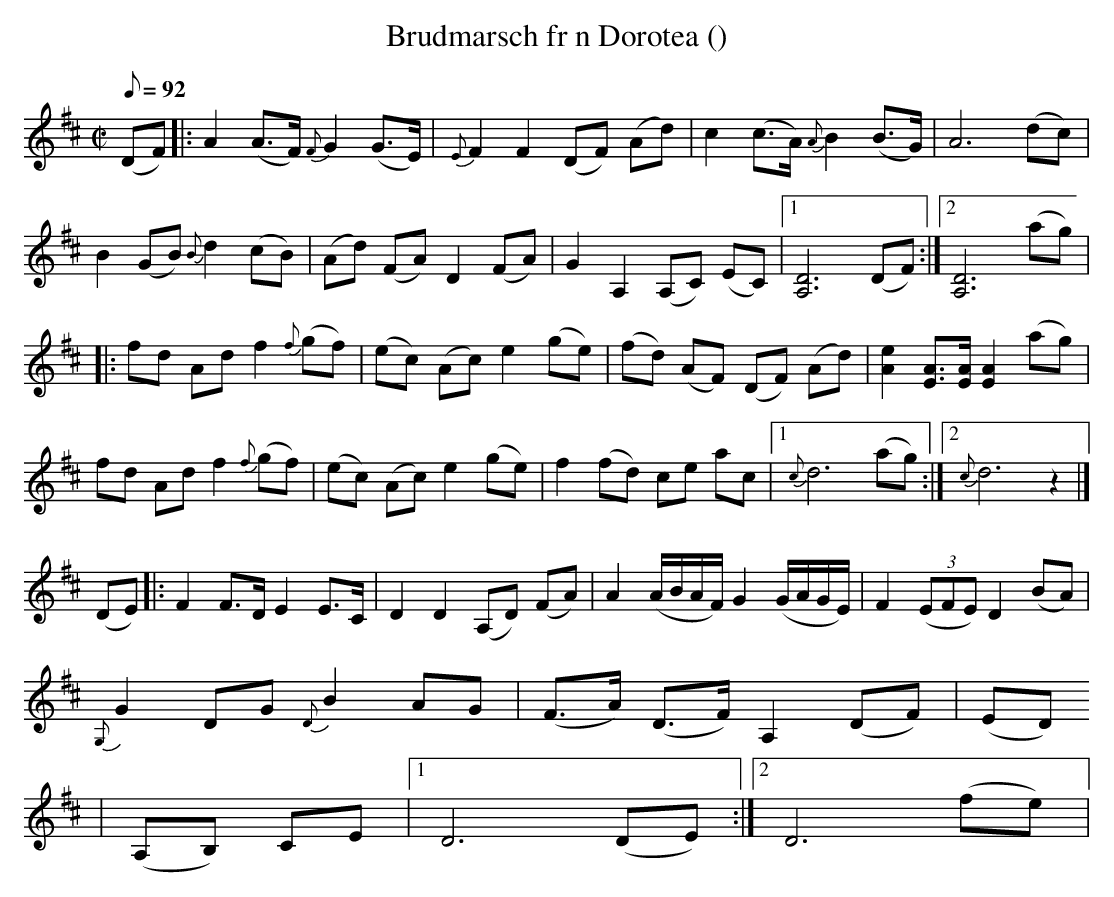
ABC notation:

X:1
T: Brudmarsch fr n Dorotea ()
M: C|
L: 1/8
K: D
Q: 92
v:1
(DF) |: A2(A>F) {F}G2(G>E) | {E}F2F2 (DF) (Ad) | c2(c>A) {A}B2(B>G) | A6(dc) |
B2(GB) {B}d2(cB) | (Ad) (FA) D2(FA) | G2A,2 (A,C) (EC) |1 [A,D]6(DF) :|2 [A,D]6(ag) |
|: fd Ad f2{f}(gf) | (ec) (Ac) e2(ge) | (fd) (AF) (DF) (Ad) | [Ae]2[EA]>[EA] [EA]2(ag) |
fd Ad f2{f}(gf) | (ec) (Ac) e2(ge) | f2 (fd) ce ac |1 {c}d6(ag) :|2 {c}d6z2 |]
v:2
(DE) |: F2F>D E2E>C | D2D2 (A,D) (FA) | A2(A/B/A/F/) G2(G/A/G/E/) | F2 (3(EFE) D2(BA) |
{G,}G2DG {D}B2AG | (F>A) (D>F) A,2(DF) | (ED)
| (A,B,) CE |1 D6(DE) :|2 D6(fe) |
